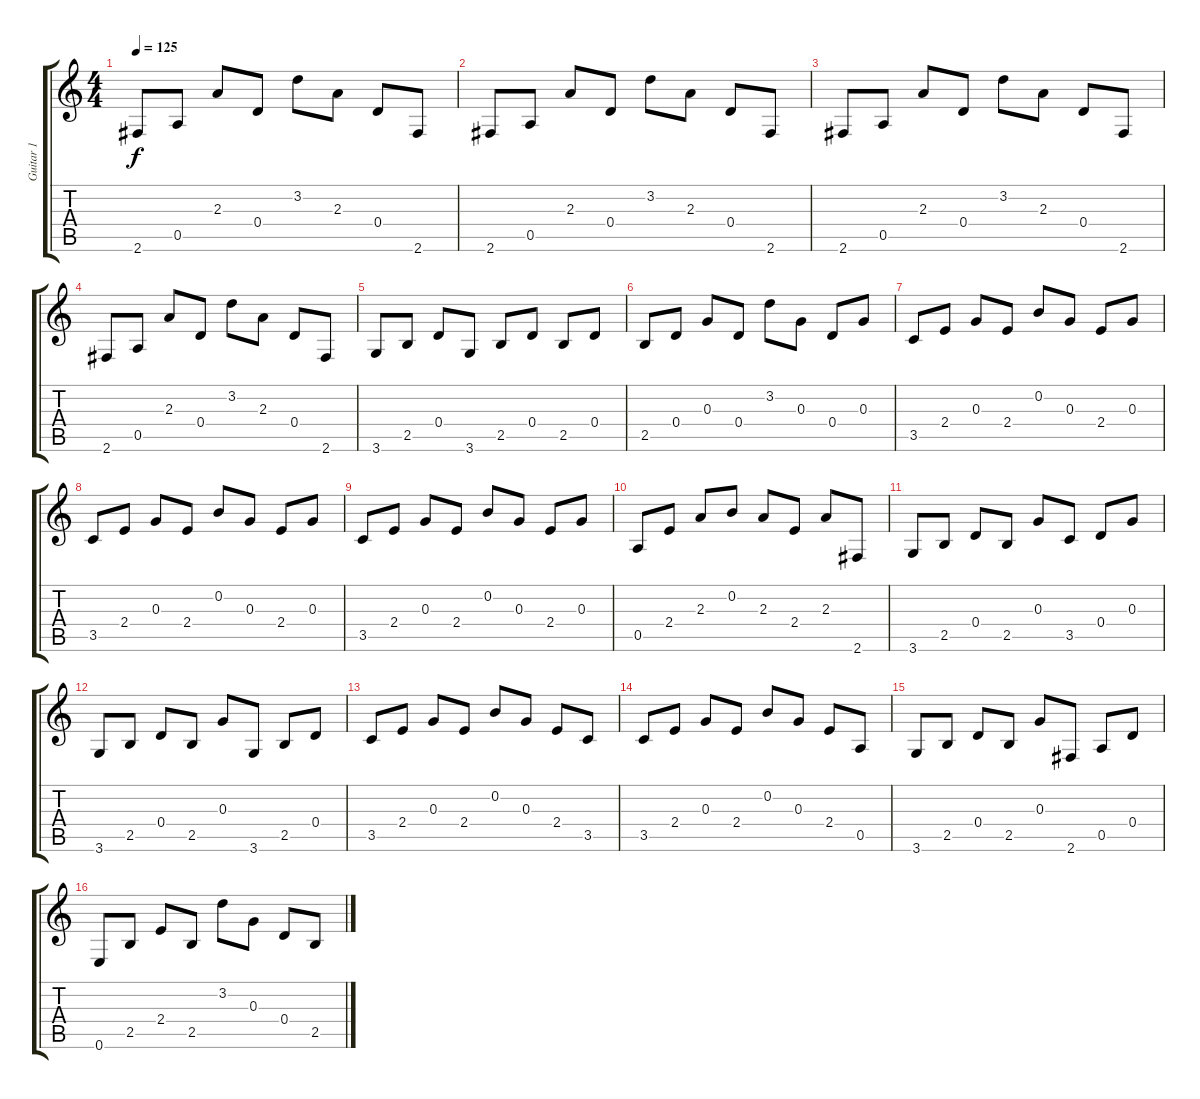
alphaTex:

\track ("Guitar 1" "Guitar 1") {instrument acousticguitarsteel}
\staff {score tabs}
\tuning (E4 B3 G3 D3 A2 E2) {hide}
\ts (4 4)
\tempo 125
\clef g2
\ks c
2.6.8{dy f} 0.5.8 2.3.8 0.4.8 3.2.8 2.3.8 0.4.8 2.6.8 |
2.6.8 0.5.8 2.3.8 0.4.8 3.2.8 2.3.8 0.4.8 2.6.8 |
2.6.8 0.5.8 2.3.8 0.4.8 3.2.8 2.3.8 0.4.8 2.6.8 |
2.6.8 0.5.8 2.3.8 0.4.8 3.2.8 2.3.8 0.4.8 2.6.8 |
3.6.8 2.5.8 0.4.8 3.6.8 2.5.8 0.4.8 2.5.8 0.4.8 |
2.5.8 0.4.8 0.3.8 0.4.8 3.2.8 0.3.8 0.4.8 0.3.8 |
3.5.8 2.4.8 0.3.8 2.4.8 0.2.8 0.3.8 2.4.8 0.3.8 |
3.5.8 2.4.8 0.3.8 2.4.8 0.2.8 0.3.8 2.4.8 0.3.8 |
3.5.8 2.4.8 0.3.8 2.4.8 0.2.8 0.3.8 2.4.8 0.3.8 |
0.5.8 2.4.8 2.3.8 0.2.8 2.3.8 2.4.8 2.3.8 2.6.8 |
3.6.8 2.5.8 0.4.8 2.5.8 0.3.8 3.5.8 0.4.8 0.3.8 |
3.6.8 2.5.8 0.4.8 2.5.8 0.3.8 3.6.8 2.5.8 0.4.8 |
3.5.8 2.4.8 0.3.8 2.4.8 0.2.8 0.3.8 2.4.8 3.5.8 |
3.5.8 2.4.8 0.3.8 2.4.8 0.2.8 0.3.8 2.4.8 0.5.8 |
3.6.8 2.5.8 0.4.8 2.5.8 0.3.8 2.6.8 0.5.8 0.4.8 |
0.6.8 2.5.8 2.4.8 2.5.8 3.2.8 0.3.8 0.4.8 2.5.8
